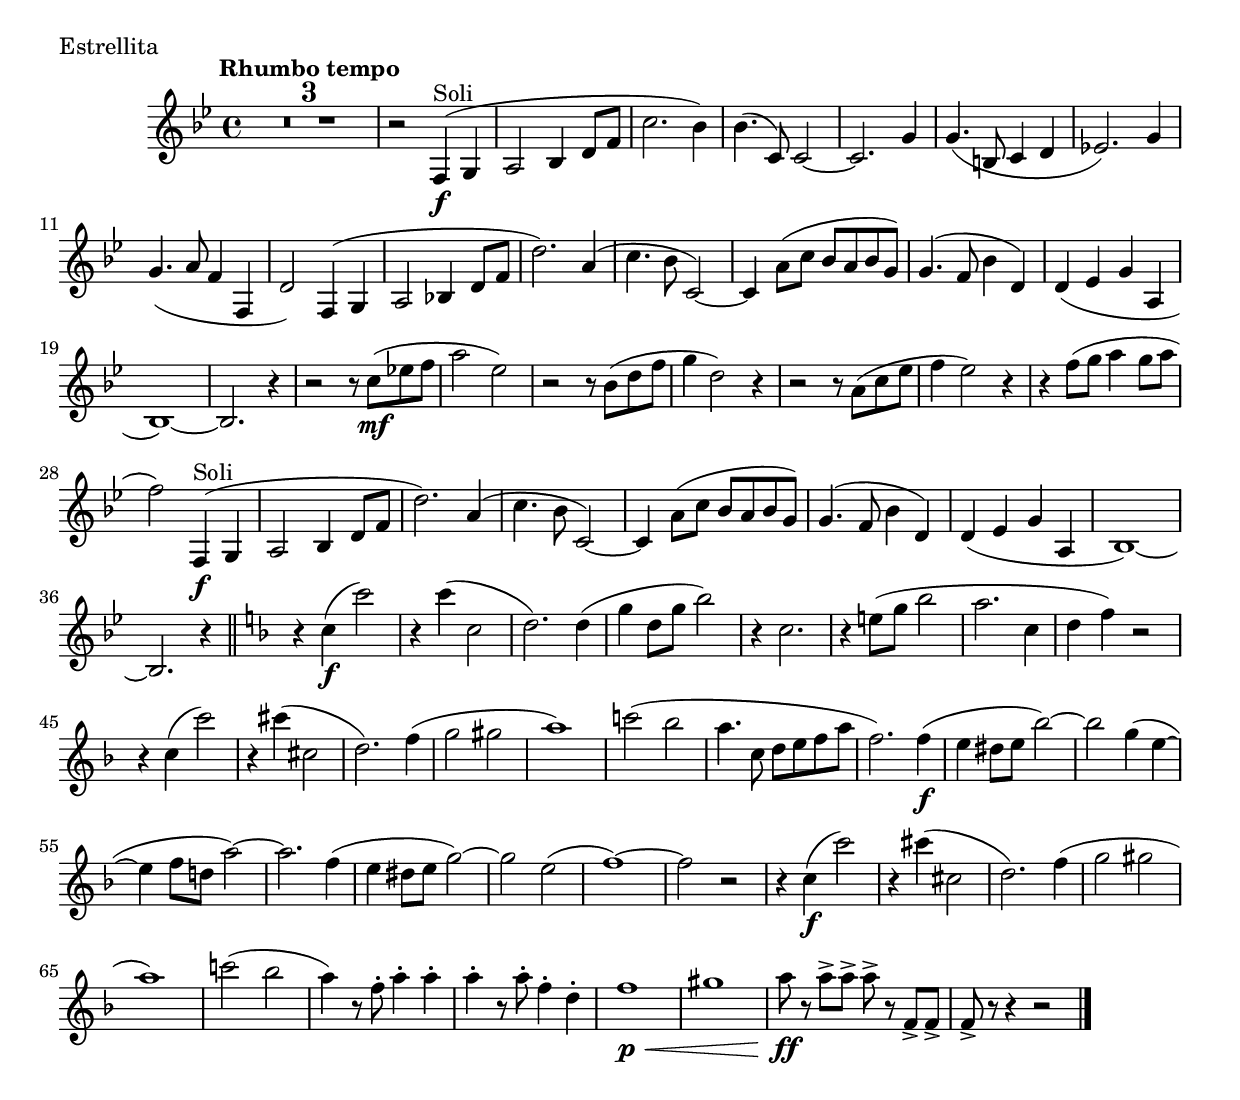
\version "2.18.0"
% When ready to include in collection: 1. Comment out paper.
% 				       2. Create include file of relative and
%					  header.
%Comment out from here
%{
#(ly:set-option 'point-and-click #t)
#(set-default-paper-size "a4" 'portrait)
#(set-global-staff-size 18) % set staff-size when ready to print

\include "Marsch_format.ly"

%}
%...to here
  \score {

    % Svenska Polisens Marscher: 1. Estrellita   
    \relative c'' { 
    	    \key bes \major \time 4/4 
    	    \compressFullBarRests
    	    \set Score.markFormatter = #format-mark-box-letters
    	    R1*3^\markup {\bold {Rhumbo tempo}} |r2 f,,4\f^\markup {Soli} (g 
    	    a2 bes4 d8 f |c'2. bes4) 
    	    bes4. (c,8) c2~ |c2. g'4 |g4. (b,8 c4 d |ees!2.) g4 |g4. (a8 f4 f,
    	    d'2) f,4 (g a2 bes!4 d8 f |d'2.) a4 ( |c4. bes8 c,2~) 
    	    c4 a'8 (c bes a bes g) |g4. (f8 bes4 d,) |d (ees g a, |bes1~) 
    	    bes2. r4 |r2 r8 c'\mf (ees! f |a2 ees) |r2 r8 bes (d f |g4 d2) r4
    	    r2 r8 a (c ees |f4 ees2) r4 |r f8 (g a4 g8 a 
    	    f2) f,,4\f^\markup {Soli} (g |a2 bes4 d8 f |d'2.) a4 ( 
    	    c4. bes8 c,2~) | c4 a'8 (c bes a bes g) |g4. (f8 bes4 d,) 
    	    d (ees g a, |bes1~) |bes2. r4 \bar "||"
    	    \key f \major
    	    r4 c'\f (c'2) |r4 c4 (c,2 |d2.) d4 ( |g d8 g bes2) |r4 c,2. 
    	    r4 e!8 (g bes2 |a2. c,4 |d f) r2 |r4 c (c'2) |r4 cis (cis,2 
    	    d2.) f4 ( |g2 gis |a1) |c!2 (bes |a4. c,8 d e f a |f2.) f4\f (
    	    e dis8 e bes'2~) |bes g4 (e~ |e f8 d! a'2~) |a2. f4 ( |e dis8 e g2~)
    	    g e ( |f1~) |f2 r |r4 c\f (c'2) |r4 cis (cis,2 |d2.) f4 ( |g2 gis
    	    a1) |c!2 (bes |a4) r8 f-. a4-. a-. |a-. r8 a-. f4-. d-. |f1\p\<
    	    gis |a8\ff r a-> a-> a-> r f,-> f-> |f-> r r4 r2 
    	    \bar "|."
    }%end relative
    \header {
    	    piece = "Estrellita"
    	    composer = "Manuel M. Ponce"
    	}
    	\layout {ragged-last = ##t
    	}
  }%end score

